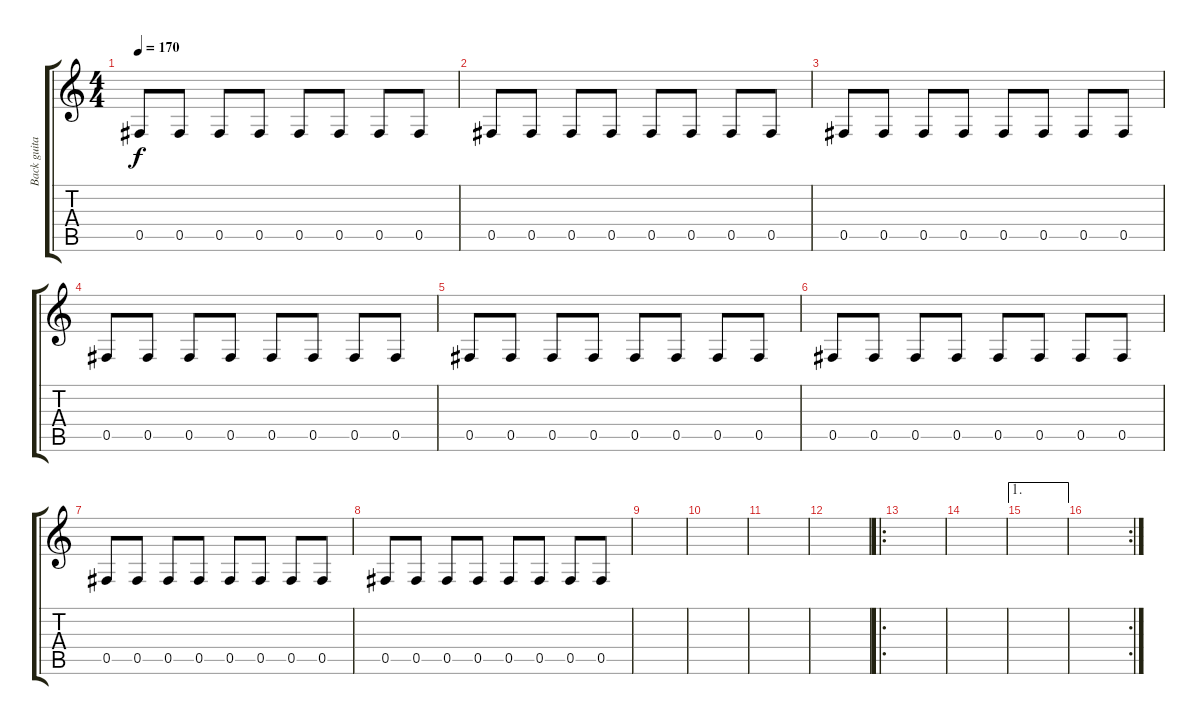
\track ("Back guitar" "Back guita") {instrument acousticguitarsteel}
\staff {score tabs}
\tuning (Db4 Ab3 E3 B2 Gb2 B1) {hide}
\ts (4 4)
\tempo 170
\clef g2
\ks c
0.5.8{dy f instrument distortionguitar} 0.5.8 0.5.8 0.5.8 0.5.8 0.5.8 0.5.8 0.5.8 |
0.5.8{instrument distortionguitar} 0.5.8 0.5.8 0.5.8 0.5.8 0.5.8 0.5.8 0.5.8 |
0.5.8{instrument distortionguitar} 0.5.8 0.5.8 0.5.8 0.5.8 0.5.8 0.5.8 0.5.8 |
0.5.8{instrument distortionguitar} 0.5.8 0.5.8 0.5.8 0.5.8 0.5.8 0.5.8 0.5.8 |
0.5.8{instrument distortionguitar} 0.5.8 0.5.8 0.5.8 0.5.8 0.5.8 0.5.8 0.5.8 |
0.5.8{instrument distortionguitar} 0.5.8 0.5.8 0.5.8 0.5.8 0.5.8 0.5.8 0.5.8 |
0.5.8{instrument distortionguitar} 0.5.8 0.5.8 0.5.8 0.5.8 0.5.8 0.5.8 0.5.8 |
0.5.8{instrument distortionguitar} 0.5.8 0.5.8 0.5.8 0.5.8 0.5.8 0.5.8 0.5.8 |
|
|
|
|
\ro
|
|
\ae 1
|
\rc 2
